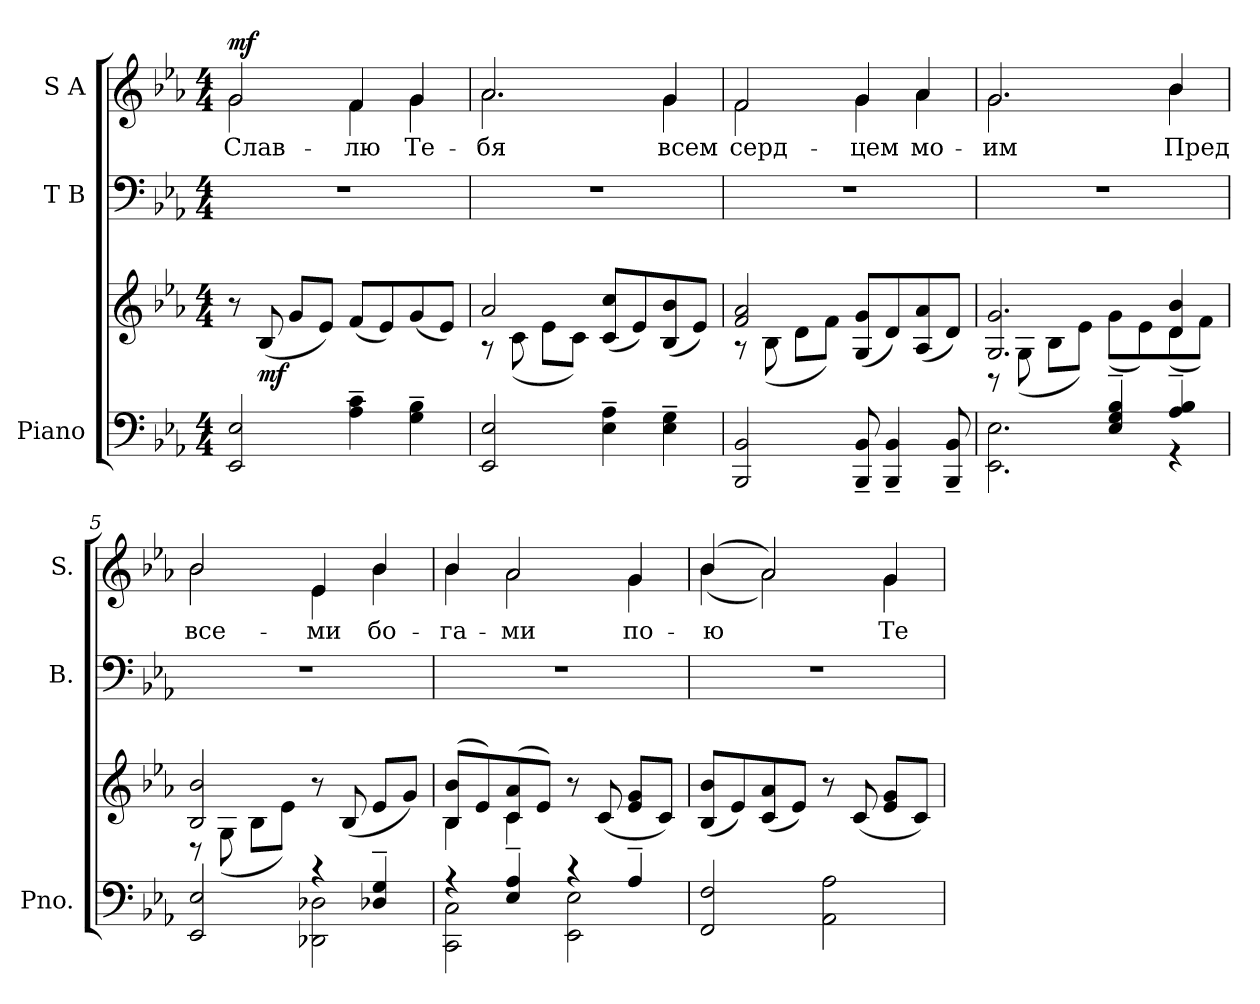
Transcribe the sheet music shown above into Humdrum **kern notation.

**kern	**kern	**dynam	**kern	**kern	**text	**dynam
*part3	*part3	*part3	*part2	*part1	*part1	*part1
*staff4	*staff3	*staff3/4	*staff2	*staff1	*staff1	*staff1
*I"Piano	*	*	*I"T B	*I"S A	*	*
*I'Pno.	*	*	*I'B.	*I'S.	*	*
!!LO:PB:g=z
*clefF4	*clefG2	*	*clefF4	*clefG2	*	*
*k[b-e-a-]	*k[b-e-a-]	*	*k[b-e-a-]	*k[b-e-a-]	*	*
*E-:	*E-:	*	*E-:	*E-:	*	*
*M4/4	*M4/4	*	*M4/4	*M4/4	*	*
=1	=1	=1	=1	=1	=1	=1
!	!	!	!	!	!LO:LY:b:color=#000000	!
*	*	*	*	*^	*	*
2EE-i/ 2E-i	8r	.	1r	2gi/	2gi\	Слав-	mf
.	(8B-i/	mf	.	.	.	.	.
.	8gi/L	.	.	.	.	.	.
.	8e-i/J)	.	.	.	.	.	.
!	!	!	!	!	!	!LO:LY:b:color=#000000	!
4A-i\~ 4ci~	(8fi/L	.	.	4fi/	4fi\	-лю	.
.	8e-i/)	.	.	.	.	.	.
!	!	!	!	!	!	!LO:LY:b:color=#000000	!
4Gi\~ 4B-i~	(8gi/	.	.	4gi/	4gi\	Те-	.
.	8e-i/J)	.	.	.	.	.	.
=2	=2	=2	=2	=2	=2	=2	=2
*	*^	*	*	*	*	*	*
!	!	!	!	!	!	!	!LO:LY:b:color=#000000	!
2EE-i/ 2E-i	2a-i/	8r	.	1r	2.a-i/	2.a-i\	-бя	.
.	.	(8ci\	.	.	.	.	.	.
.	.	8e-i\L	.	.	.	.	.	.
.	.	8ci\J)	.	.	.	.	.	.
4E-i\~ 4A-i~	(8ci/ 8cciL	2ryy	.	.	.	.	.	.
.	8e-i/)	.	.	.	.	.	.	.
!	!	!	!	!	!	!	!LO:LY:b:color=#000000	!
4E-i\~ 4Gi~	(8B-i/ 8b-i	.	.	.	4gi/	4gi\	всем	.
.	8e-i/J)	.	.	.	.	.	.	.
=3	=3	=3	=3	=3	=3	=3	=3	=3
!	!	!	!	!	!	!	!LO:LY:b:color=#000000	!
2BBB-i/ 2BB-i	2fi/ 2a-i	8r	.	1r	2fi/	2fi\	серд-	.
.	.	(8B-i\	.	.	.	.	.	.
.	.	8di\L	.	.	.	.	.	.
.	.	8fi\J)	.	.	.	.	.	.
!	!	!	!	!	!	!	!LO:LY:b:color=#000000	!
8BBB-i/~ 8BB-i~	(8Gi/ 8giL	2ryy	.	.	4gi/	4gi\	-цем	.
4BBB-i/~ 4BB-i~	8di/)	.	.	.	.	.	.	.
!	!	!	!	!	!	!	!LO:LY:b:color=#000000	!
.	(8A-i/ 8a-i	.	.	.	4a-i/	4a-i\	мо-	.
8BBB-i/~ 8BB-i~	8di/J)	.	.	.	.	.	.	.
=4	=4	=4	=4	=4	=4	=4	=4	=4
*^	*	*	*	*	*	*	*	*
!	!	!	!	!	!	!	!	!LO:LY:b:color=#000000	!
2ryy	2.EE-i\ 2.E-i	2.Gi/ 2.gi	8r	.	1r	2.gi/	2.gi\	-им	.
.	.	.	(8Gi\	.	.	.	.	.	.
.	.	.	8B-i\L	.	.	.	.	.	.
.	.	.	8e-i\J)	.	.	.	.	.	.
4E-i/~ 4Gi~ 4B-i~	.	.	(8gi\L	.	.	.	.	.	.
.	.	.	8e-i\)	.	.	.	.	.	.
!	!	!	!	!	!	!	!	!LO:LY:b:color=#000000	!
4A-i/~ 4B-i~	4r	4di/ 4b-i	(8di\	.	.	4b-i/	4b-i\	Пред	.
.	.	.	8fi\J)	.	.	.	.	.	.
=5	=5	=5	=5	=5	=5	=5	=5	=5	=5
!	!	!	!	!	!	!	!	!LO:LY:b:color=#000000	!
2ryy	2EE-i/ 2E-i	2B-i/ 2b-i	8r	.	1r	2b-i/	2b-i\	все-	.
.	.	.	(8Gi\	.	.	.	.	.	.
.	.	.	8B-i\L	.	.	.	.	.	.
.	.	.	8e-i\J)	.	.	.	.	.	.
!	!	!	!	!	!	!	!	!LO:LY:b:color=#000000	!
4r	2DD-Xi\ 2D-Xi	8r	8ryy	.	.	4e-i/	4e-i\	-ми	.
.	.	(8B-i/	4.ryy	.	.	.	.	.	.
!	!	!	!	!	!	!	!	!LO:LY:b:color=#000000	!
4D-Xi/~ 4Gi~	.	8e-i/L	.	.	.	4b-i/	4b-i\	бо-	.
.	.	8gi/J)	.	.	.	.	.	.	.
!!LO:LB:g=z	!!
=6	=6	=6	=6	=6	=6	=6	=6	=6	=6
!	!	!	!	!	!	!	!	!LO:LY:b:color=#000000	!
4r	2CCi\ 2Ci	(8B-i/ 8b-iL	4B-i\	.	1r	4b-i/	4b-i\	-га-	.
.	.	8e-i/)	.	.	.	.	.	.	.
!	!	!	!	!	!	!	!	!LO:LY:b:color=#000000	!
4E-i/~ 4A-i~	.	(8ci/ 8a-i	4ci\	.	.	2a-i/	2a-i\	-ми	.
.	.	8e-i/J)	.	.	.	.	.	.	.
4r	2EE-i\ 2E-i	8r	2ryy	.	.	.	.	.	.
.	.	(8ci/	.	.	.	.	.	.	.
!	!	!	!	!	!	!	!	!LO:LY:b:color=#000000	!
4A-~i/	.	8e-i/ 8giL	.	.	.	4gi/	4gi\	по-	.
.	.	8ci/J)	.	.	.	.	.	.	.
*v	*v	*	*	*	*	*	*	*	*
*	*v	*v	*	*	*	*	*	*
=7	=7	=7	=7	=7	=7	=7	=7
!	!	!	!	!	!	!LO:LY:b:color=#000000	!
2FFi/ 2Fi	(8B-i/ 8b-iL	.	1r	(4b-i/	(4b-i\	-ю	.
.	8e-i/)	.	.	.	.	.	.
.	(8ci/ 8a-i	.	.	2a-i/)	2a-i\)	.	.
.	8e-i/J)	.	.	.	.	.	.
2AA-i\ 2A-i	8r	.	.	.	.	.	.
.	(8ci/	.	.	.	.	.	.
!	!	!	!	!	!	!LO:LY:b:color=#000000	!
.	8e-i/ 8giL	.	.	4gi/	4gi\	Те-	.
.	8ci/J)	.	.	.	.	.	.
*	*	*	*	*v	*v	*	*
=	=	=	=	=	=	=
*-	*-	*-	*-	*-	*-	*-
